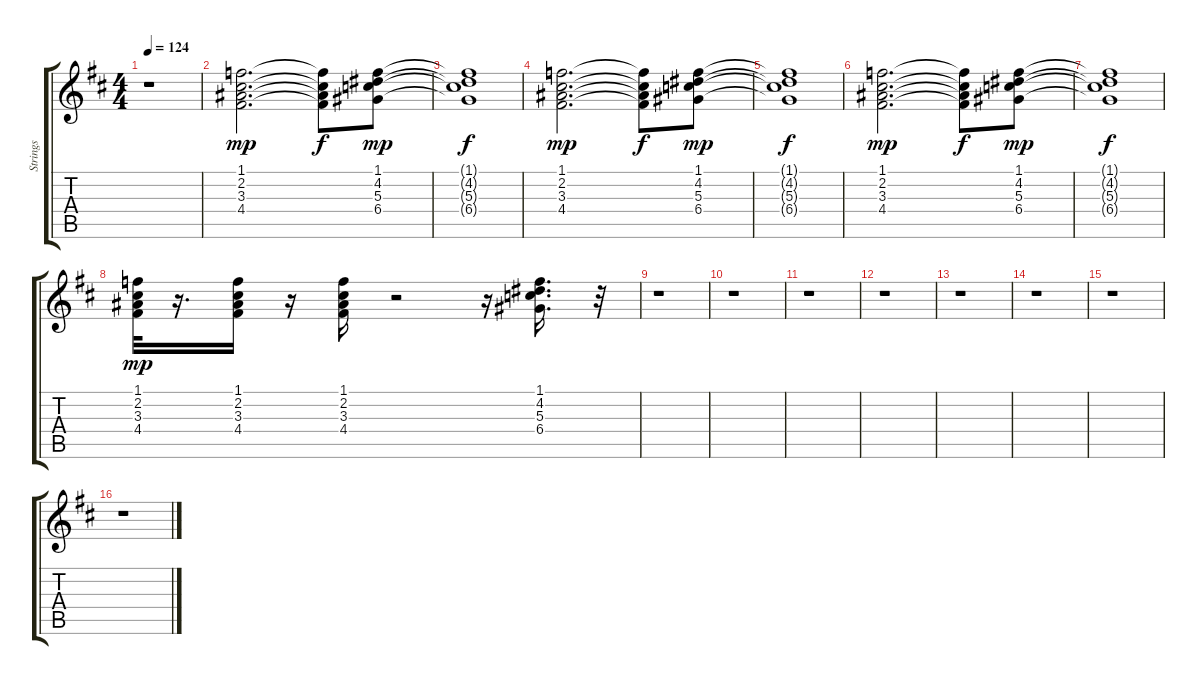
\track ("Strings" "Strings") {instrument overdrivenguitar}
\staff {score tabs}
\tuning (E4 B3 G3 D3 A2 E2) {hide}
\ts (4 4)
\tempo 124
\clef g2
\ks d
r.1{dy mp} |
(1.1 2.2 3.3 4.4).2{d} (1.1{t} 2.2{t} 3.3{t} 4.4{t}).8{dy f} (1.1 4.2 5.3 6.4).8{dy mp} |
(1.1{t} 4.2{t} 5.3{t} 6.4{t}).1{dy f} |
(1.1 2.2 3.3 4.4).2{d dy mp} (1.1{t} 2.2{t} 3.3{t} 4.4{t}).8{dy f} (1.1 4.2 5.3 6.4).8{dy mp} |
(1.1{t} 4.2{t} 5.3{t} 6.4{t}).1{dy f} |
(1.1 2.2 3.3 4.4).2{d dy mp} (1.1{t} 2.2{t} 3.3{t} 4.4{t}).8{dy f} (1.1 4.2 5.3 6.4).8{dy mp} |
(1.1{t} 4.2{t} 5.3{t} 6.4{t}).1{dy f} |
(1.1 2.2 3.3 4.4).32{dy mp} r.16{d} (1.1 2.2 3.3 4.4).16 r.16 (1.1 2.2 3.3 4.4).16 r.2 r.16 (1.1 4.2 5.3 6.4).16{d} r.32 |
r.1 |
r.1 |
r.1 |
r.1 |
r.1 |
r.1 |
r.1 |
r.1
